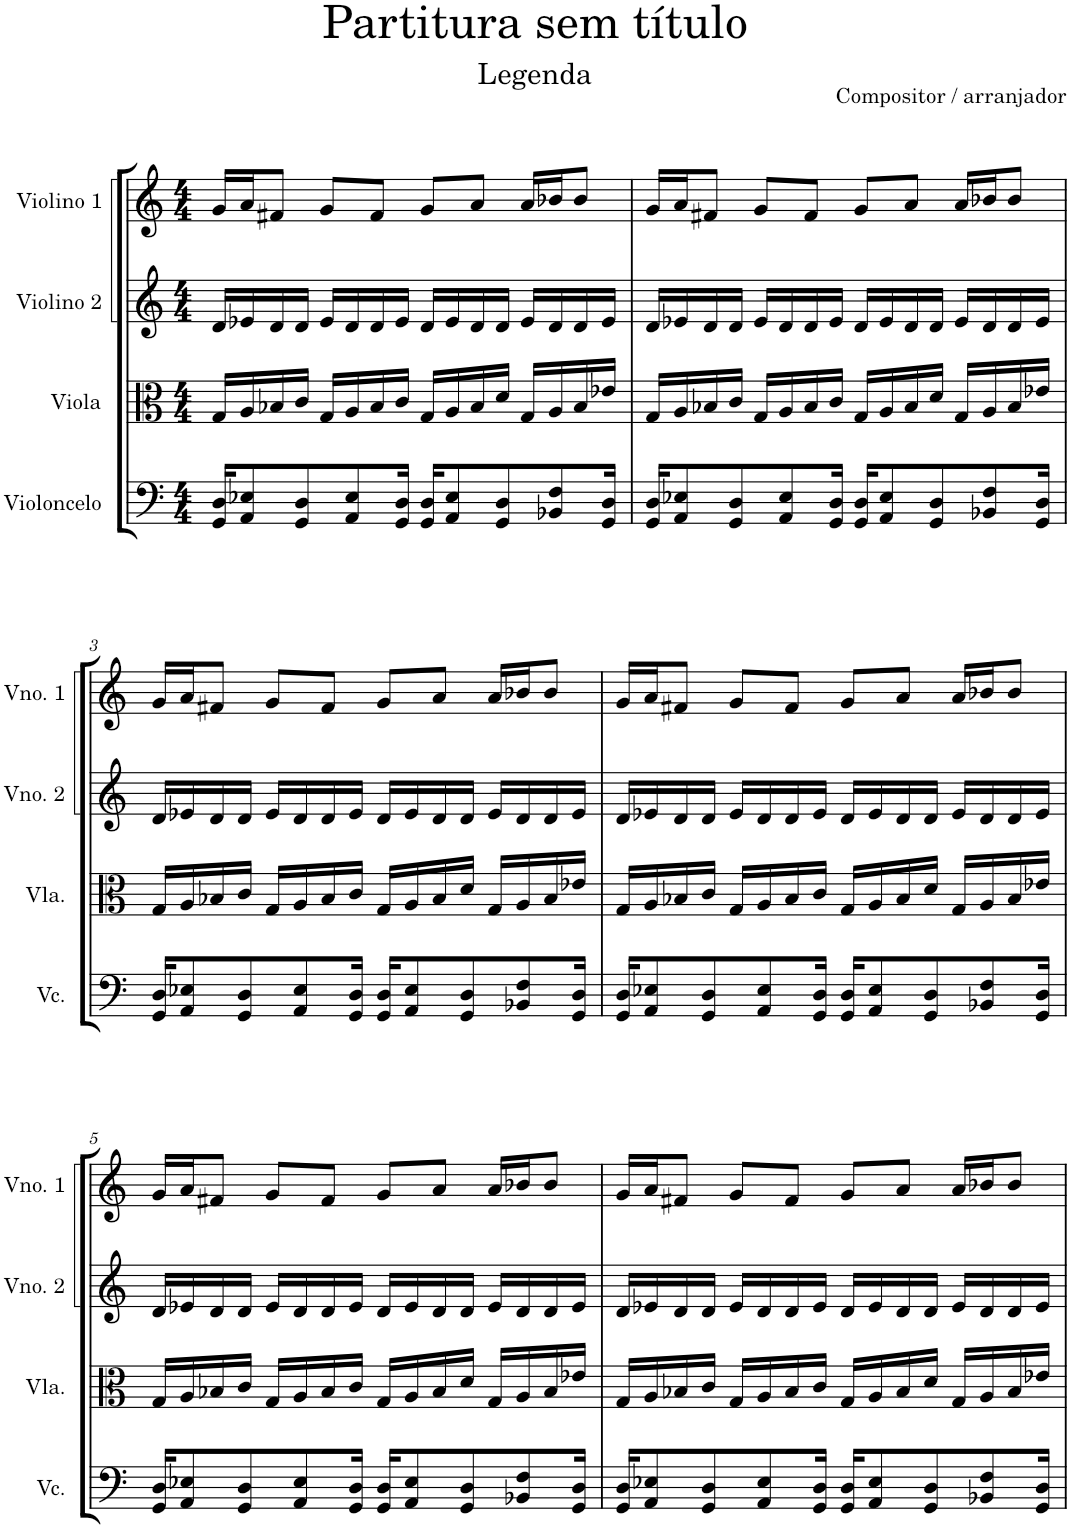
**kern	**kern	**kern	**kern
*part4	*part3	*part2	*part1
*staff4	*staff3	*staff2	*staff1
*I"Violoncelo	*I"Viola	*I"Violino 2	*I"Violino 1
*I'Vc.	*I'Vla.	*I'Vno. 2	*I'Vno. 1
*clefF4	*clefC3	*clefG2	*clefG2
*k[]	*k[]	*k[]	*k[]
*M4/4	*M4/4	*M4/4	*M4/4
=1	=1	=1	=1
16GG/ 16D/KL	16G/LL	16d/LL	16g/LL
8AA/ 8E-X/	16A/	16e-X/	16a/J
.	16B-X/	16d/	8f#X/J
8GG/ 8D/	16c/JJ	16d/JJ	.
.	16G/LL	16e-/LL	8g/L
8AA/ 8E-/	16A/	16d/	.
.	16B-/	16d/	8f#/J
16GG/ 16D/Jk	16c/JJ	16e-/JJ	.
16GG/ 16D/KL	16G/LL	16d/LL	8g/L
8AA/ 8E-/	16A/	16e-/	.
.	16B-/	16d/	8a/J
8GG/ 8D/	16d/JJ	16d/JJ	.
.	16G/LL	16e-/LL	16a/LL
8BB-X/ 8F/	16A/	16d/	16b-X/J
.	16B-/	16d/	8b-/J
16GG/ 16D/Jk	16e-X/JJ	16e-/JJ	.
=2	=2	=2	=2
16GG/ 16D/KL	16G/LL	16d/LL	16g/LL
8AA/ 8E-X/	16A/	16e-X/	16a/J
.	16B-X/	16d/	8f#X/J
8GG/ 8D/	16c/JJ	16d/JJ	.
.	16G/LL	16e-/LL	8g/L
8AA/ 8E-/	16A/	16d/	.
.	16B-/	16d/	8f#/J
16GG/ 16D/Jk	16c/JJ	16e-/JJ	.
16GG/ 16D/KL	16G/LL	16d/LL	8g/L
8AA/ 8E-/	16A/	16e-/	.
.	16B-/	16d/	8a/J
8GG/ 8D/	16d/JJ	16d/JJ	.
.	16G/LL	16e-/LL	16a/LL
8BB-X/ 8F/	16A/	16d/	16b-X/J
.	16B-/	16d/	8b-/J
16GG/ 16D/Jk	16e-X/JJ	16e-/JJ	.
!!LO:LB:g=z
=3	=3	=3	=3
16GG/ 16D/KL	16G/LL	16d/LL	16g/LL
8AA/ 8E-X/	16A/	16e-X/	16a/J
.	16B-X/	16d/	8f#X/J
8GG/ 8D/	16c/JJ	16d/JJ	.
.	16G/LL	16e-/LL	8g/L
8AA/ 8E-/	16A/	16d/	.
.	16B-/	16d/	8f#/J
16GG/ 16D/Jk	16c/JJ	16e-/JJ	.
16GG/ 16D/KL	16G/LL	16d/LL	8g/L
8AA/ 8E-/	16A/	16e-/	.
.	16B-/	16d/	8a/J
8GG/ 8D/	16d/JJ	16d/JJ	.
.	16G/LL	16e-/LL	16a/LL
8BB-X/ 8F/	16A/	16d/	16b-X/J
.	16B-/	16d/	8b-/J
16GG/ 16D/Jk	16e-X/JJ	16e-/JJ	.
=4	=4	=4	=4
16GG/ 16D/KL	16G/LL	16d/LL	16g/LL
8AA/ 8E-X/	16A/	16e-X/	16a/J
.	16B-X/	16d/	8f#X/J
8GG/ 8D/	16c/JJ	16d/JJ	.
.	16G/LL	16e-/LL	8g/L
8AA/ 8E-/	16A/	16d/	.
.	16B-/	16d/	8f#/J
16GG/ 16D/Jk	16c/JJ	16e-/JJ	.
16GG/ 16D/KL	16G/LL	16d/LL	8g/L
8AA/ 8E-/	16A/	16e-/	.
.	16B-/	16d/	8a/J
8GG/ 8D/	16d/JJ	16d/JJ	.
.	16G/LL	16e-/LL	16a/LL
8BB-X/ 8F/	16A/	16d/	16b-X/J
.	16B-/	16d/	8b-/J
16GG/ 16D/Jk	16e-X/JJ	16e-/JJ	.
!!LO:LB:g=z
=5	=5	=5	=5
16GG/ 16D/KL	16G/LL	16d/LL	16g/LL
8AA/ 8E-X/	16A/	16e-X/	16a/J
.	16B-X/	16d/	8f#X/J
8GG/ 8D/	16c/JJ	16d/JJ	.
.	16G/LL	16e-/LL	8g/L
8AA/ 8E-/	16A/	16d/	.
.	16B-/	16d/	8f#/J
16GG/ 16D/Jk	16c/JJ	16e-/JJ	.
16GG/ 16D/KL	16G/LL	16d/LL	8g/L
8AA/ 8E-/	16A/	16e-/	.
.	16B-/	16d/	8a/J
8GG/ 8D/	16d/JJ	16d/JJ	.
.	16G/LL	16e-/LL	16a/LL
8BB-X/ 8F/	16A/	16d/	16b-X/J
.	16B-/	16d/	8b-/J
16GG/ 16D/Jk	16e-X/JJ	16e-/JJ	.
=6	=6	=6	=6
16GG/ 16D/KL	16G/LL	16d/LL	16g/LL
8AA/ 8E-X/	16A/	16e-X/	16a/J
.	16B-X/	16d/	8f#X/J
8GG/ 8D/	16c/JJ	16d/JJ	.
.	16G/LL	16e-/LL	8g/L
8AA/ 8E-/	16A/	16d/	.
.	16B-/	16d/	8f#/J
16GG/ 16D/Jk	16c/JJ	16e-/JJ	.
16GG/ 16D/KL	16G/LL	16d/LL	8g/L
8AA/ 8E-/	16A/	16e-/	.
.	16B-/	16d/	8a/J
8GG/ 8D/	16d/JJ	16d/JJ	.
.	16G/LL	16e-/LL	16a/LL
8BB-X/ 8F/	16A/	16d/	16b-X/J
.	16B-/	16d/	8b-/J
16GG/ 16D/Jk	16e-X/JJ	16e-/JJ	.
=	=	=	=
*-	*-	*-	*-
